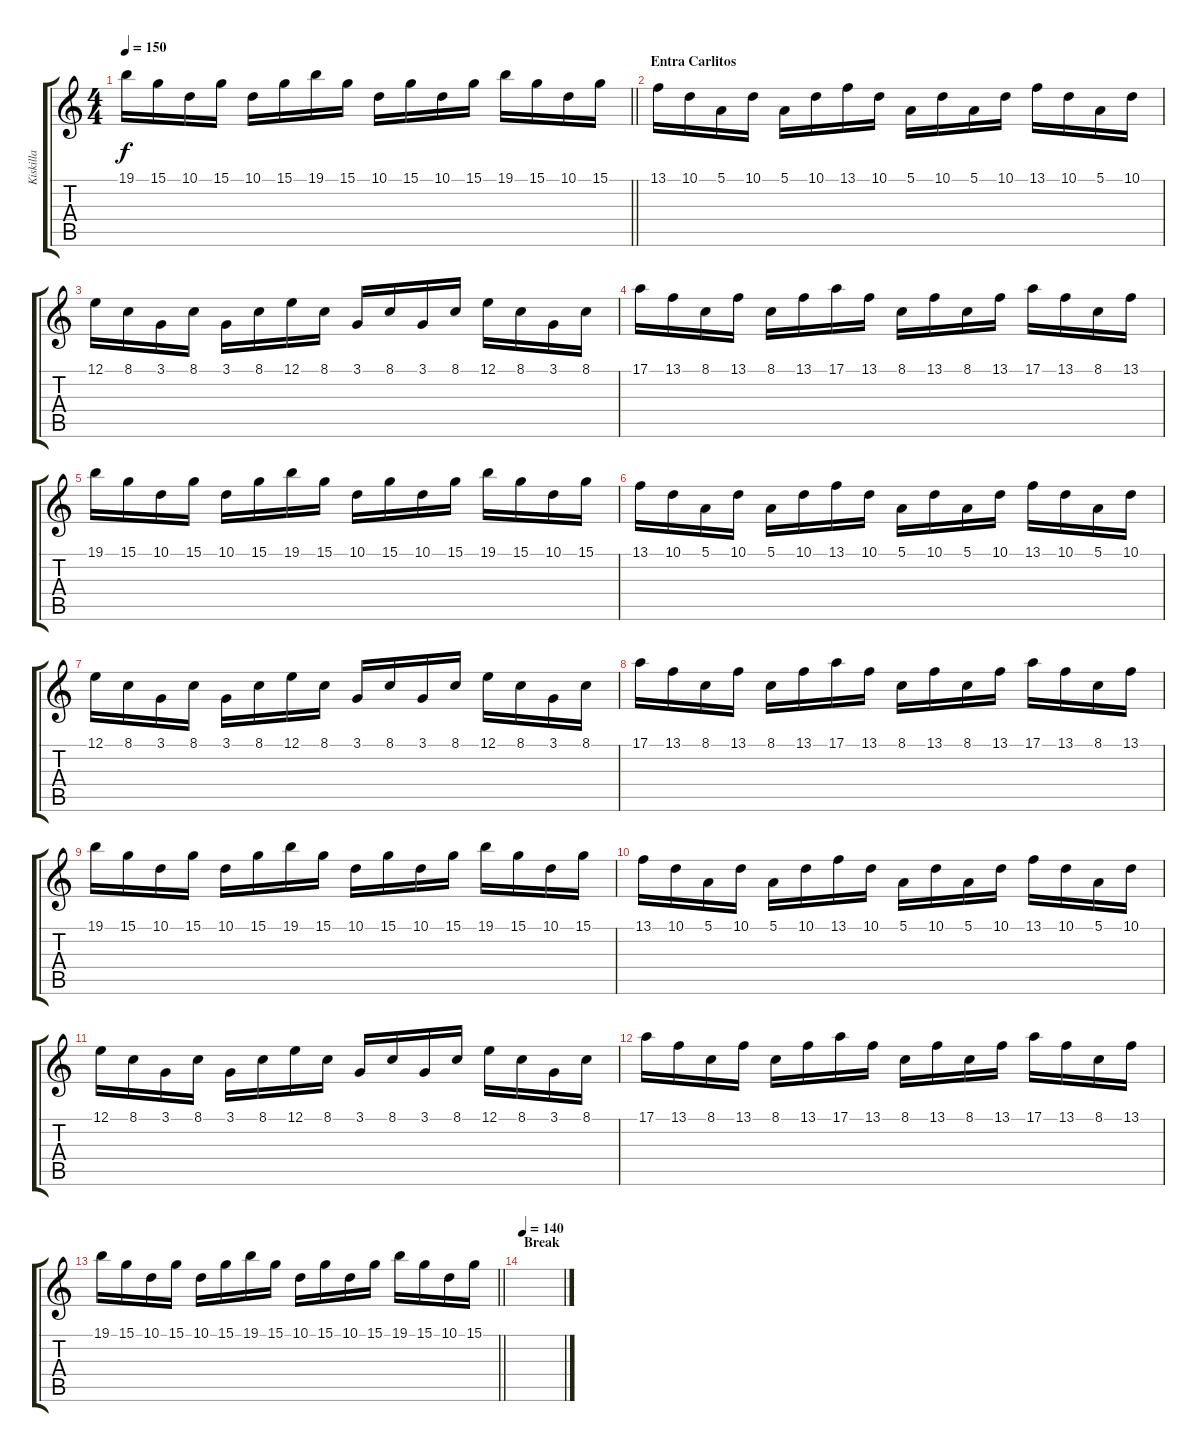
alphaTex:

\track ("Kiskilla" "Kiskilla") {instrument acousticgrandpiano}
\staff {score tabs}
\tuning (E4 B3 G3 D3 A2 E2) {hide}
\ts (4 4)
\tempo 150
\clef g2
\barLineRight lightlight
\ks c
19.1.16{dy f} 15.1.16 10.1.16 15.1.16 10.1.16 15.1.16 19.1.16 15.1.16 10.1.16 15.1.16 10.1.16 15.1.16 19.1.16 15.1.16 10.1.16 15.1.16 |
\section ("" "Entra Carlitos")
13.1.16 10.1.16 5.1.16 10.1.16 5.1.16 10.1.16 13.1.16 10.1.16 5.1.16 10.1.16 5.1.16 10.1.16 13.1.16 10.1.16 5.1.16 10.1.16 |
12.1.16 8.1.16 3.1.16 8.1.16 3.1.16 8.1.16 12.1.16 8.1.16 3.1.16 8.1.16 3.1.16 8.1.16 12.1.16 8.1.16 3.1.16 8.1.16 |
17.1.16 13.1.16 8.1.16 13.1.16 8.1.16 13.1.16 17.1.16 13.1.16 8.1.16 13.1.16 8.1.16 13.1.16 17.1.16 13.1.16 8.1.16 13.1.16 |
19.1.16 15.1.16 10.1.16 15.1.16 10.1.16 15.1.16 19.1.16 15.1.16 10.1.16 15.1.16 10.1.16 15.1.16 19.1.16 15.1.16 10.1.16 15.1.16 |
13.1.16 10.1.16 5.1.16 10.1.16 5.1.16 10.1.16 13.1.16 10.1.16 5.1.16 10.1.16 5.1.16 10.1.16 13.1.16 10.1.16 5.1.16 10.1.16 |
12.1.16 8.1.16 3.1.16 8.1.16 3.1.16 8.1.16 12.1.16 8.1.16 3.1.16 8.1.16 3.1.16 8.1.16 12.1.16 8.1.16 3.1.16 8.1.16 |
17.1.16 13.1.16 8.1.16 13.1.16 8.1.16 13.1.16 17.1.16 13.1.16 8.1.16 13.1.16 8.1.16 13.1.16 17.1.16 13.1.16 8.1.16 13.1.16 |
19.1.16 15.1.16 10.1.16 15.1.16 10.1.16 15.1.16 19.1.16 15.1.16 10.1.16 15.1.16 10.1.16 15.1.16 19.1.16 15.1.16 10.1.16 15.1.16 |
13.1.16 10.1.16 5.1.16 10.1.16 5.1.16 10.1.16 13.1.16 10.1.16 5.1.16 10.1.16 5.1.16 10.1.16 13.1.16 10.1.16 5.1.16 10.1.16 |
12.1.16 8.1.16 3.1.16 8.1.16 3.1.16 8.1.16 12.1.16 8.1.16 3.1.16 8.1.16 3.1.16 8.1.16 12.1.16 8.1.16 3.1.16 8.1.16 |
17.1.16 13.1.16 8.1.16 13.1.16 8.1.16 13.1.16 17.1.16 13.1.16 8.1.16 13.1.16 8.1.16 13.1.16 17.1.16 13.1.16 8.1.16 13.1.16 |
\barLineRight lightlight
19.1.16 15.1.16 10.1.16 15.1.16 10.1.16 15.1.16 19.1.16 15.1.16 10.1.16 15.1.16 10.1.16 15.1.16 19.1.16 15.1.16 10.1.16 15.1.16 |
\section ("" "Break")
\tempo 140
